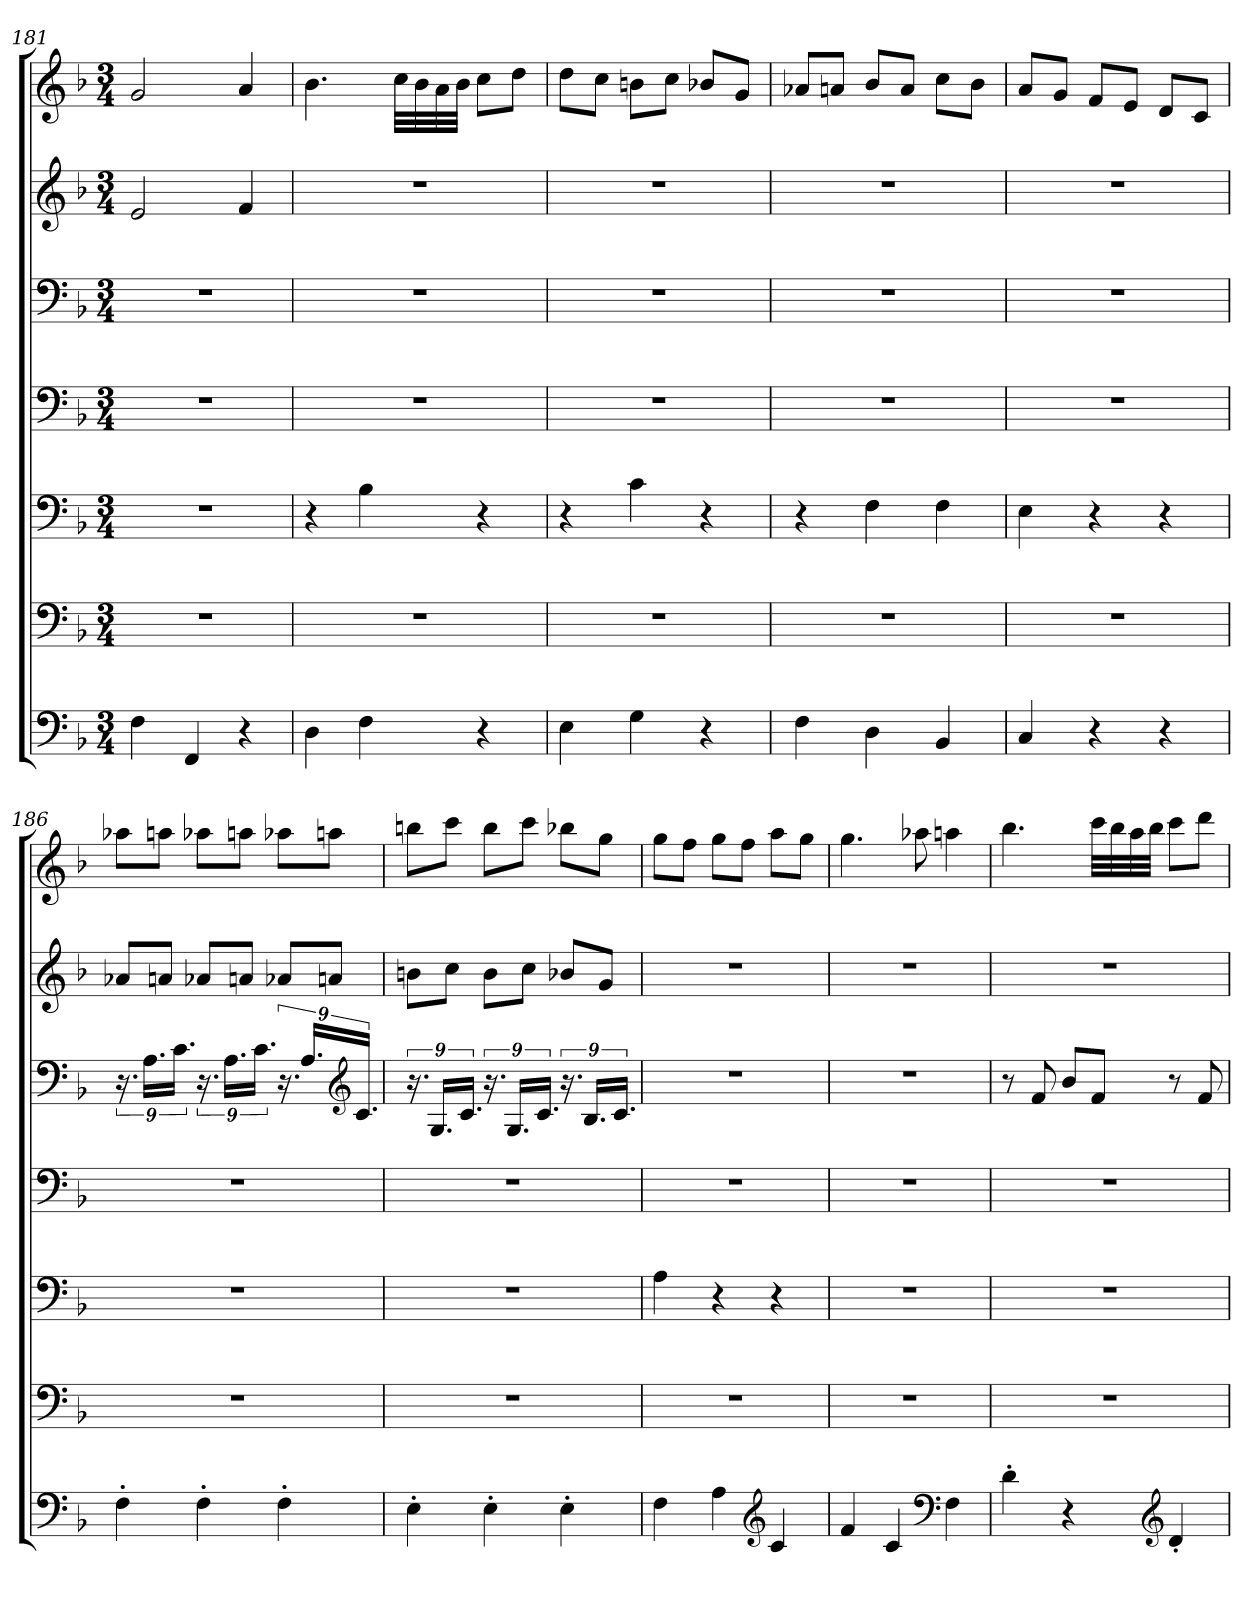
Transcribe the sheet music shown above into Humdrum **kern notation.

**kern	**kern	**kern	**kern	**kern	**kern	**kern
*part5	*part4	*part4	*part3	*part3	*part2	*part1
*staff7	*staff6	*staff5	*staff4	*staff3	*staff2	*staff1
*clefF4	*clefF4	*clefF4	*clefF4	*clefF4	*clefG2	*clefG2
*k[b-]	*k[b-]	*k[b-]	*k[b-]	*k[b-]	*k[b-]	*k[b-]
*M3/4	*M3/4	*M3/4	*M3/4	*M3/4	*M3/4	*M3/4
=181	=181	=181	=181	=181	=181	=181
4F\	2.r	2.r	2.r	2.r	2e/	2g/
4FF/	.	.	.	.	.	.
*	*	*	*	*	*	*MM141
4r	.	.	.	.	4f/	4a/
=182	=182	=182	=182	=182	=182	=182
*	*	*	*	*	*	*MM149
4D\	2.r	4r	2.r	2.r	2.r	4.b-\
4F\	.	4B-\	.	.	.	.
.	.	.	.	.	.	32cc\LLL
.	.	.	.	.	.	32b-\
.	.	.	.	.	.	32a\
.	.	.	.	.	.	32b-\JJJ
4r	.	4r	.	.	.	8cc\L
.	.	.	.	.	.	8dd\J
!!LO:PB:g=z
=183	=183	=183	=183	=183	=183	=183
4E\	2.r	4r	2.r	2.r	2.r	8dd\L
.	.	.	.	.	.	8cc\J
4G\	.	4c\	.	.	.	8bn\L
.	.	.	.	.	.	8cc\J
4r	.	4r	.	.	.	8b-X/L
.	.	.	.	.	.	8g/J
=184	=184	=184	=184	=184	=184	=184
4F\	2.r	4r	2.r	2.r	2.r	8a-X/L
.	.	.	.	.	.	8an/J
4D\	.	4F\	.	.	.	8b-/L
.	.	.	.	.	.	8a/J
4BB-/	.	4F\	.	.	.	8cc\L
.	.	.	.	.	.	8b-\J
=185	=185	=185	=185	=185	=185	=185
*	*	*	*	*	*	*MM149
4C/	2.r	4E\	2.r	2.r	2.r	8a/L
.	.	.	.	.	.	8g/J
4r	.	4r	.	.	.	8f/L
.	.	.	.	.	.	8e/J
4r	.	4r	.	.	.	8d/L
.	.	.	.	.	.	8c/J
=186	=186	=186	=186	=186	=186	=186
*	*	*	*	*	*	*MM150
4F'\	2.r	2.r	2.r	18.r	8a-X/L	8aa-X\L
.	.	.	.	18.A\LL	.	.
.	.	.	.	.	8an/J	8aan\J
.	.	.	.	18.c\JJ	.	.
4F'\	.	.	.	18.r	8a-X/L	8aa-X\L
.	.	.	.	18.A\LL	.	.
.	.	.	.	.	8an/J	8aan\J
.	.	.	.	18.c\JJ	.	.
4F'\	.	.	.	18.r	8a-X/L	8aa-X\L
.	.	.	.	18.A/LL	.	.
.	.	.	.	.	8an/J	8aan\J
*	*	*	*	*clefG2	*	*
.	.	.	.	18.c/JJ	.	.
!!LO:PB:g=z
=187	=187	=187	=187	=187	=187	=187
4E'\	2.r	2.r	2.r	18.r	8bn\L	8bbn\L
.	.	.	.	18.G/LL	.	.
.	.	.	.	.	8cc\J	8ccc\J
.	.	.	.	18.c/JJ	.	.
4E'\	.	.	.	18.r	8b\L	8bb\L
.	.	.	.	18.G/LL	.	.
.	.	.	.	.	8cc\J	8ccc\J
.	.	.	.	18.c/JJ	.	.
4E'\	.	.	.	18.r	8b-X/L	8bb-X\L
.	.	.	.	18.B-/LL	.	.
.	.	.	.	.	8g/J	8gg\J
.	.	.	.	18.c/JJ	.	.
=188	=188	=188	=188	=188	=188	=188
4F\	2.r	4A\	2.r	2.r	2.r	8gg\L
.	.	.	.	.	.	8ff\J
4A\	.	4r	.	.	.	8gg\L
.	.	.	.	.	.	8ff\J
*clefG2	*	*	*	*	*	*
4c/	.	4r	.	.	.	8aa\L
.	.	.	.	.	.	8gg\J
=189	=189	=189	=189	=189	=189	=189
4f/	2.r	2.r	2.r	2.r	2.r	4.gg\
4c/	.	.	.	.	.	.
.	.	.	.	.	.	8aa-X\
*clefF4	*	*	*	*	*	*
*	*	*	*	*	*	*MM143
4F\	.	.	.	.	.	4aan\
=190	=190	=190	=190	=190	=190	=190
*	*	*	*	*	*	*MM149
4d'\	2.r	2.r	2.r	8r	2.r	4.bb-\
.	.	.	.	8f/	.	.
4r	.	.	.	8b-/L	.	.
.	.	.	.	8f/J	.	32ccc\LLL
.	.	.	.	.	.	32bb-\
.	.	.	.	.	.	32aa\
.	.	.	.	.	.	32bb-\JJJ
*clefG2	*	*	*	*	*	*
4d'/	.	.	.	8r	.	8ccc\L
.	.	.	.	8f/	.	8ddd\J
=	=	=	=	=	=	=
*-	*-	*-	*-	*-	*-	*-
